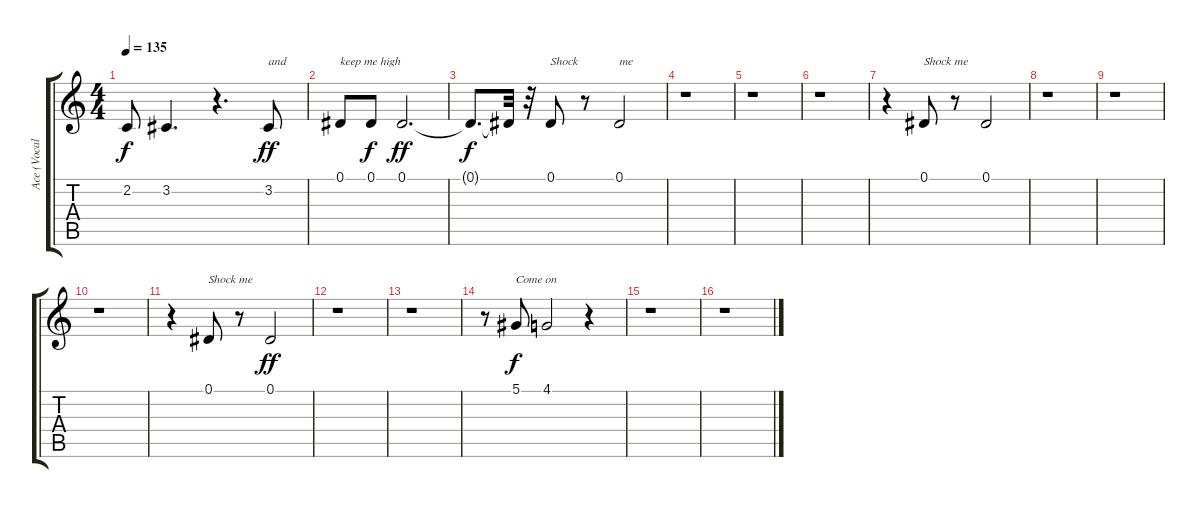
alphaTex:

\track ("Ace (Vocals)" "Ace (Vocal") {instrument lead2sawtooth}
\staff {score tabs}
\tuning (Eb4 Bb3 Gb3 Db3 Ab2 Eb2) {hide}
\ts (4 4)
\tempo 135
\clef g2
\ks c
2.2.8{dy f} 3.2.4{d} r.4{d} 3.2.8{txt "and" dy ff} |
0.1.8{txt "keep me high"} 0.1.8{dy f} 0.1.2{d dy ff} |
0.1{t}.8{d dy f} 0.1{t}.32 r.32 0.1.8{txt "Shock"} r.8 0.1.2{txt "me"} |
r.1 |
r.1 |
r.1 |
r.4 0.1.8{txt "Shock me"} r.8 0.1.2 |
r.1 |
r.1 |
r.1 |
r.4 0.1.8{txt "Shock me"} r.8 0.1.2{dy ff} |
r.1 |
r.1 |
r.8 5.1.8{txt "Come on" dy f} 4.1.2{volume 15} r.4 |
r.1 |
r.1
